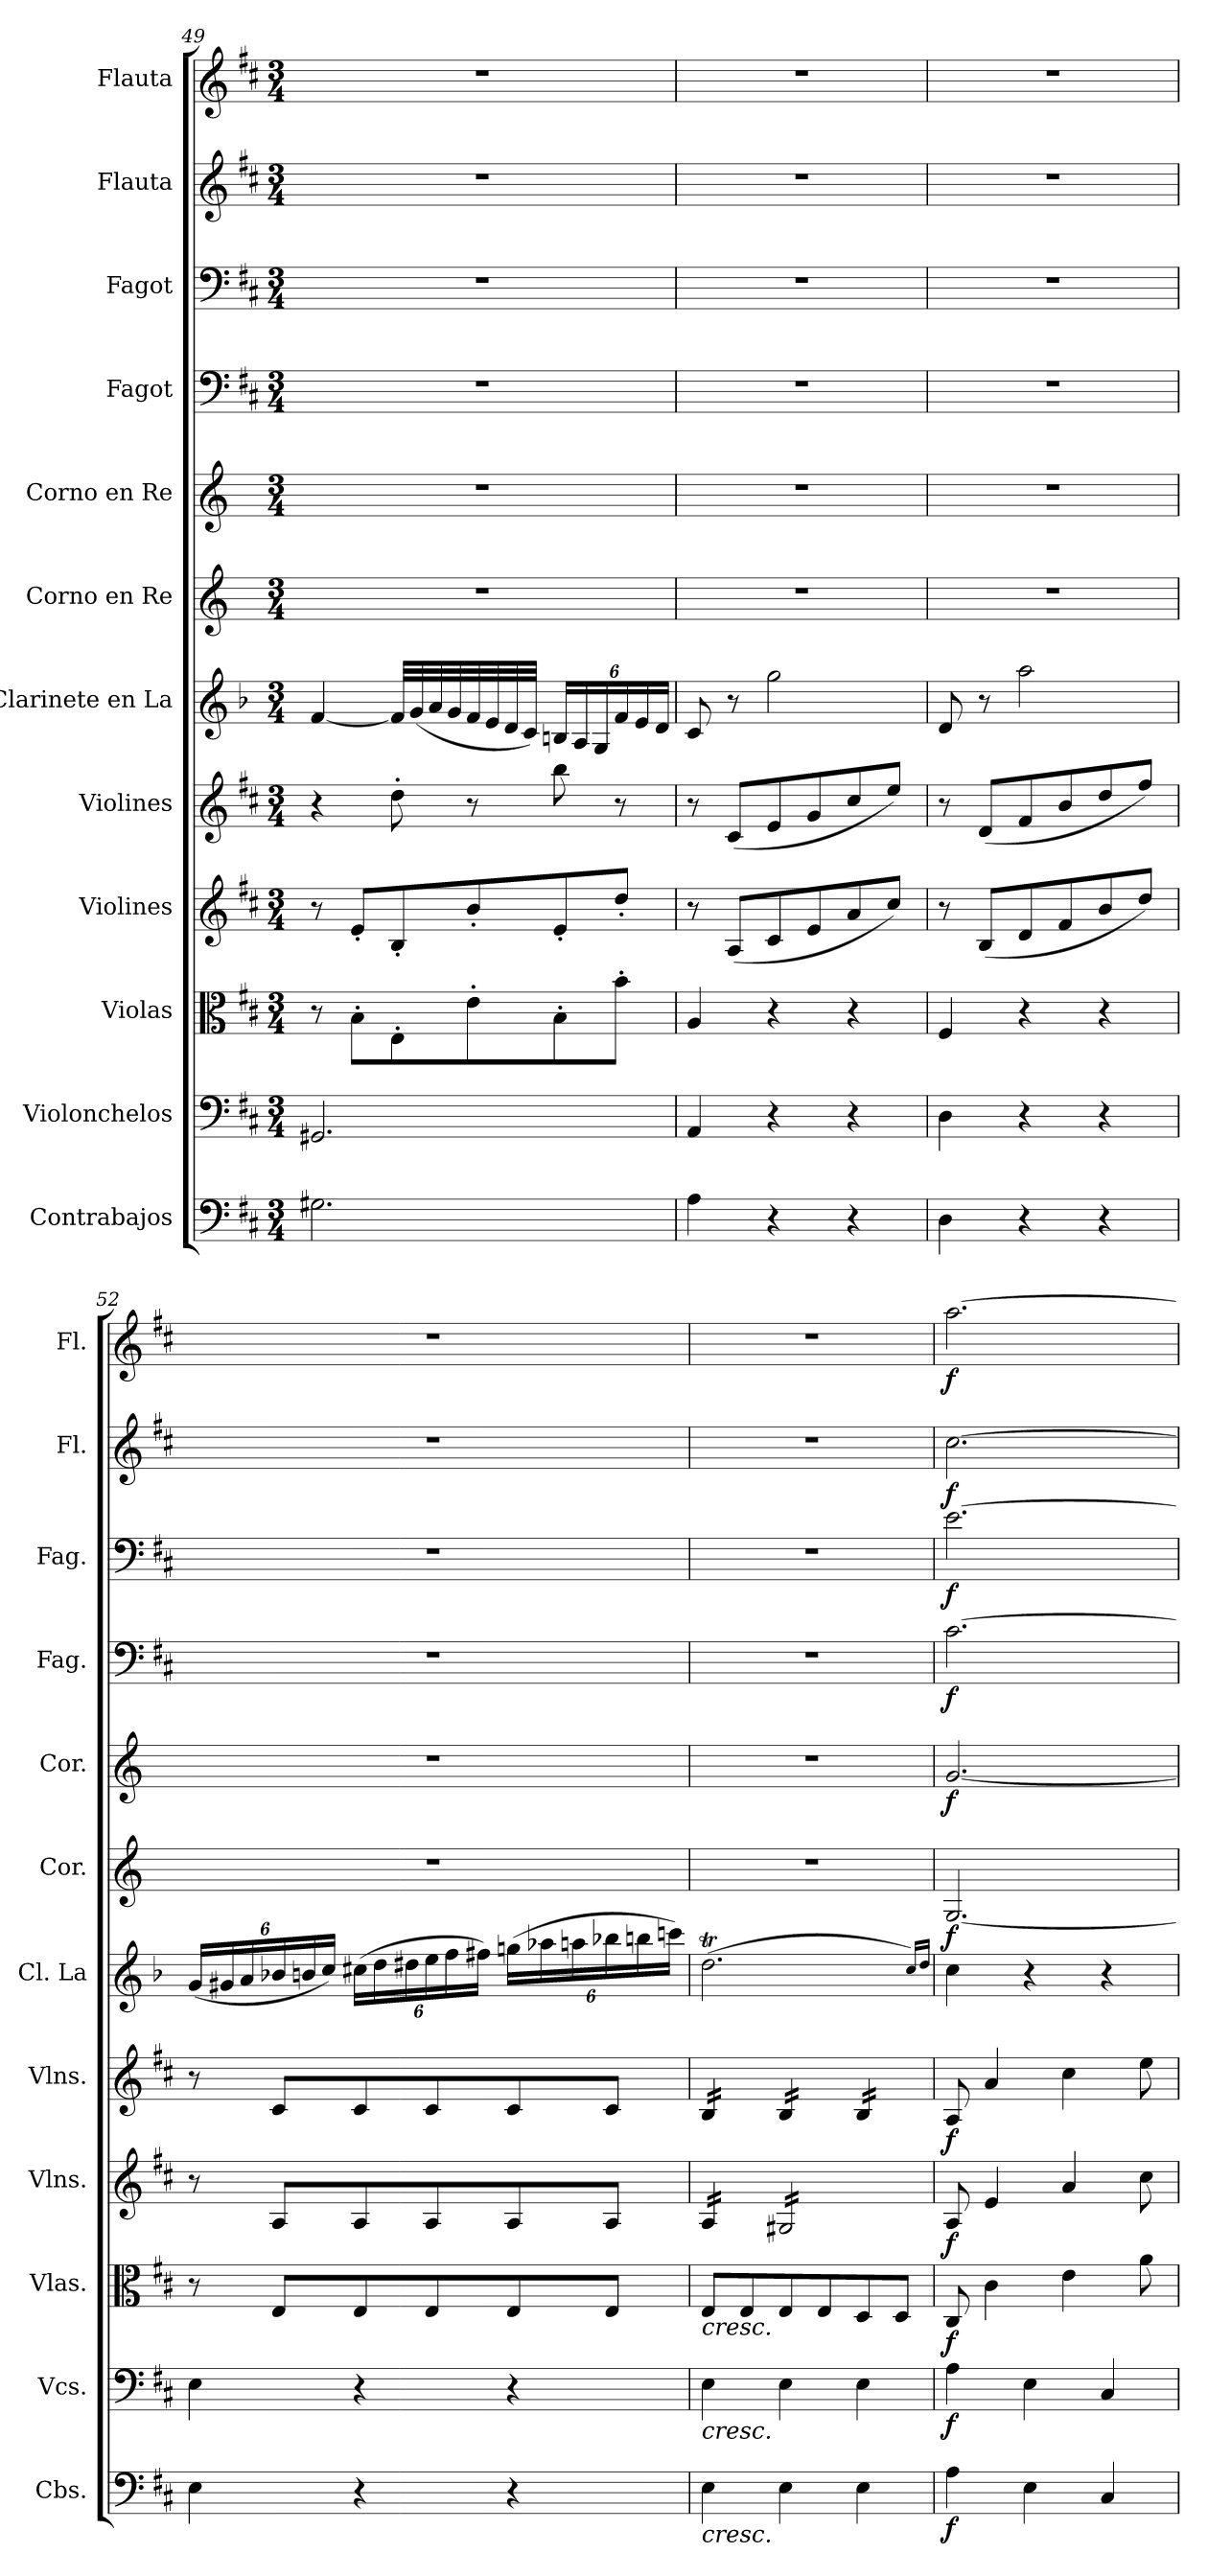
**kern	**dynam	**kern	**dynam	**kern	**dynam	**kern	**dynam	**kern	**dynam	**kern	**kern	**dynam	**kern	**dynam	**kern	**dynam	**kern	**dynam	**kern	**dynam	**kern	**dynam
*part12	*part12	*part11	*part11	*part10	*part10	*part9	*part9	*part8	*part8	*part7	*part6	*part6	*part5	*part5	*part4	*part4	*part3	*part3	*part2	*part2	*part1	*part1
*staff12	*staff12	*staff11	*staff11	*staff10	*staff10	*staff9	*staff9	*staff8	*staff8	*staff7	*staff6	*staff6	*staff5	*staff5	*staff4	*staff4	*staff3	*staff3	*staff2	*staff2	*staff1	*staff1
*I"Contrabajos	*	*I"Violonchelos	*	*I"Violas	*	*I"Violines	*	*I"Violines	*	*I"Clarinete en La	*I"Corno en Re	*	*I"Corno en Re	*	*I"Fagot	*	*I"Fagot	*	*I"Flauta	*	*I"Flauta	*
*I'Cbs.	*	*I'Vcs.	*	*I'Vlas.	*	*I'Vlns.	*	*I'Vlns.	*	*I'Cl. La	*I'Cor.	*	*I'Cor.	*	*I'Fag.	*	*I'Fag.	*	*I'Fl.	*	*I'Fl.	*
*clefF4	*	*clefF4	*	*clefC3	*	*clefG2	*	*clefG2	*	*clefG2	*clefG2	*	*clefG2	*	*clefF4	*	*clefF4	*	*clefG2	*	*clefG2	*
*ITrd7c12	*	*	*	*	*	*	*	*	*	*ITrd2c3	*ITrd6c10	*	*ITrd6c10	*	*	*	*	*	*	*	*	*
*k[f#c#]	*	*k[f#c#]	*	*k[f#c#]	*	*k[f#c#]	*	*k[f#c#]	*	*k[f#c#]	*k[f#c#]	*	*k[f#c#]	*	*k[f#c#]	*	*k[f#c#]	*	*k[f#c#]	*	*k[f#c#]	*
*M3/4	*	*M3/4	*	*M3/4	*	*M3/4	*	*M3/4	*	*M3/4	*M3/4	*	*M3/4	*	*M3/4	*	*M3/4	*	*M3/4	*	*M3/4	*
=49	=49	=49	=49	=49	=49	=49	=49	=49	=49	=49	=49	=49	=49	=49	=49	=49	=49	=49	=49	=49	=49	=49
2.GG#X\	.	2.GG#X/	.	8r	.	8r	.	4r	.	[4d/	2.r	.	2.r	.	2.r	.	2.r	.	2.r	.	2.r	.
.	.	.	.	8B'\L	.	8e'/L	.	.	.	.	.	.	.	.	.	.	.	.	.	.	.	.
.	.	.	.	8E'\	.	8B'/	.	8dd'\	.	32d/LLL]	.	.	.	.	.	.	.	.	.	.	.	.
.	.	.	.	.	.	.	.	.	.	(<32e/	.	.	.	.	.	.	.	.	.	.	.	.
.	.	.	.	.	.	.	.	.	.	32f#/	.	.	.	.	.	.	.	.	.	.	.	.
.	.	.	.	.	.	.	.	.	.	32e/	.	.	.	.	.	.	.	.	.	.	.	.
.	.	.	.	8e'\	.	8b'/	.	8r	.	32d/	.	.	.	.	.	.	.	.	.	.	.	.
.	.	.	.	.	.	.	.	.	.	32c#/	.	.	.	.	.	.	.	.	.	.	.	.
.	.	.	.	.	.	.	.	.	.	32B/	.	.	.	.	.	.	.	.	.	.	.	.
.	.	.	.	.	.	.	.	.	.	32A/JJJ)	.	.	.	.	.	.	.	.	.	.	.	.
*	*	*	*	*	*	*	*	*	*	*Xbrackettup	*	*	*	*	*	*	*	*	*	*	*	*
.	.	.	.	8B'\	.	8e'/	.	8bb\	.	24G#X/LL	.	.	.	.	.	.	.	.	.	.	.	.
.	.	.	.	.	.	.	.	.	.	24F#/	.	.	.	.	.	.	.	.	.	.	.	.
.	.	.	.	.	.	.	.	.	.	24E/	.	.	.	.	.	.	.	.	.	.	.	.
.	.	.	.	8b'\J	.	8dd'/J	.	8r	.	24d/	.	.	.	.	.	.	.	.	.	.	.	.
.	.	.	.	.	.	.	.	.	.	24c#/	.	.	.	.	.	.	.	.	.	.	.	.
.	.	.	.	.	.	.	.	.	.	24B/JJ	.	.	.	.	.	.	.	.	.	.	.	.
=50	=50	=50	=50	=50	=50	=50	=50	=50	=50	=50	=50	=50	=50	=50	=50	=50	=50	=50	=50	=50	=50	=50
4AA\	.	4AA/	.	4A/	.	8r	.	8r	.	8A/	2.r	.	2.r	.	2.r	.	2.r	.	2.r	.	2.r	.
.	.	.	.	.	.	(<8A/L	.	(<8c#/L	.	8r	.	.	.	.	.	.	.	.	.	.	.	.
4r	.	4r	.	4r	.	8c#/	.	8e/	.	2ee\	.	.	.	.	.	.	.	.	.	.	.	.
.	.	.	.	.	.	8e/	.	8g/	.	.	.	.	.	.	.	.	.	.	.	.	.	.
4r	.	4r	.	4r	.	8a/	.	8cc#/	.	.	.	.	.	.	.	.	.	.	.	.	.	.
.	.	.	.	.	.	8cc#/J)	.	8ee/J)	.	.	.	.	.	.	.	.	.	.	.	.	.	.
!!LO:LB:g=z
=51	=51	=51	=51	=51	=51	=51	=51	=51	=51	=51	=51	=51	=51	=51	=51	=51	=51	=51	=51	=51	=51	=51
4DD\	.	4D\	.	4F#/	.	8r	.	8r	.	8B/	2.r	.	2.r	.	2.r	.	2.r	.	2.r	.	2.r	.
.	.	.	.	.	.	(<8B/L	.	(<8d/L	.	8r	.	.	.	.	.	.	.	.	.	.	.	.
4r	.	4r	.	4r	.	8d/	.	8f#/	.	2ff#\	.	.	.	.	.	.	.	.	.	.	.	.
.	.	.	.	.	.	8f#/	.	8b/	.	.	.	.	.	.	.	.	.	.	.	.	.	.
4r	.	4r	.	4r	.	8b/	.	8dd/	.	.	.	.	.	.	.	.	.	.	.	.	.	.
.	.	.	.	.	.	8dd/J)	.	8ff#/J)	.	.	.	.	.	.	.	.	.	.	.	.	.	.
=52	=52	=52	=52	=52	=52	=52	=52	=52	=52	=52	=52	=52	=52	=52	=52	=52	=52	=52	=52	=52	=52	=52
4EE\	.	4E\	.	8r	.	8r	.	8r	.	(<24e/LL	2.r	.	2.r	.	2.r	.	2.r	.	2.r	.	2.r	.
.	.	.	.	.	.	.	.	.	.	24e#X/	.	.	.	.	.	.	.	.	.	.	.	.
.	.	.	.	.	.	.	.	.	.	24f#/	.	.	.	.	.	.	.	.	.	.	.	.
.	.	.	.	8E/L	.	8A/L	.	8c#/L	.	24gn/	.	.	.	.	.	.	.	.	.	.	.	.
.	.	.	.	.	.	.	.	.	.	24g#X/	.	.	.	.	.	.	.	.	.	.	.	.
.	.	.	.	.	.	.	.	.	.	24a/JJ)	.	.	.	.	.	.	.	.	.	.	.	.
4r	.	4r	.	8E/	.	8A/	.	8c#/	.	(>24a#X\LL	.	.	.	.	.	.	.	.	.	.	.	.
.	.	.	.	.	.	.	.	.	.	24b\	.	.	.	.	.	.	.	.	.	.	.	.
.	.	.	.	.	.	.	.	.	.	24b#X\	.	.	.	.	.	.	.	.	.	.	.	.
.	.	.	.	8E/	.	8A/	.	8c#/	.	24cc#\	.	.	.	.	.	.	.	.	.	.	.	.
.	.	.	.	.	.	.	.	.	.	24dd\	.	.	.	.	.	.	.	.	.	.	.	.
.	.	.	.	.	.	.	.	.	.	24dd#X\JJ)	.	.	.	.	.	.	.	.	.	.	.	.
4r	.	4r	.	8E/	.	8A/	.	8c#/	.	(>24een\LL	.	.	.	.	.	.	.	.	.	.	.	.
.	.	.	.	.	.	.	.	.	.	24ffn\	.	.	.	.	.	.	.	.	.	.	.	.
.	.	.	.	.	.	.	.	.	.	24ff#X\	.	.	.	.	.	.	.	.	.	.	.	.
.	.	.	.	8E/J	.	8A/J	.	8c#/J	.	24ggn\	.	.	.	.	.	.	.	.	.	.	.	.
.	.	.	.	.	.	.	.	.	.	24gg#X\	.	.	.	.	.	.	.	.	.	.	.	.
.	.	.	.	.	.	.	.	.	.	24aan\JJ)	.	.	.	.	.	.	.	.	.	.	.	.
=53	=53	=53	=53	=53	=53	=53	=53	=53	=53	=53	=53	=53	=53	=53	=53	=53	=53	=53	=53	=53	=53	=53
!	!	!	!	!	!	!	!	!LO:TX:b:i:t=cresc.	!	!	!	!	!	!	!	!	!	!	!	!	!	!
!	!	!	!	!	!	!LO:TX:b:i:t=cresc.	!	!	!	!	!	!	!	!	!	!	!	!	!	!	!	!
!	!	!	!	!LO:TX:b:i:t=cresc.	!	!	!	!	!	!	!	!	!	!	!	!	!	!	!	!	!	!
!	!	!LO:TX:b:i:t=cresc.	!	!	!	!	!	!	!	!	!	!	!	!	!	!	!	!	!	!	!	!
!LO:TX:b:i:t=cresc.	!	!	!	!	!	!	!	!	!	!	!	!	!	!	!	!	!	!	!	!	!	!
*	*	*	*	*	*	*tremolo	*	*	*	*	*	*	*	*	*	*	*	*	*	*	*	*
*	*	*	*	*	*	*	*	*tremolo	*	*	*	*	*	*	*	*	*	*	*	*	*	*
4EE\	.	4E\	.	8E/L	.	16A/LL	.	16B/LL	.	(<2.bT\	2.r	.	2.r	.	2.r	.	2.r	.	2.r	.	2.r	.
.	.	.	.	.	.	16A/	.	16B/	.	.	.	.	.	.	.	.	.	.	.	.	.	.
.	.	.	.	8E/	.	16A/	.	16B/	.	.	.	.	.	.	.	.	.	.	.	.	.	.
.	.	.	.	.	.	16A/JJ	.	16B/JJ	.	.	.	.	.	.	.	.	.	.	.	.	.	.
4EE\	.	4E\	.	8E/	.	16G#X/LL	.	16B/LL	.	.	.	.	.	.	.	.	.	.	.	.	.	.
.	.	.	.	.	.	16G#X/	.	16B/	.	.	.	.	.	.	.	.	.	.	.	.	.	.
.	.	.	.	8E/	.	16G#X/	.	16B/	.	.	.	.	.	.	.	.	.	.	.	.	.	.
.	.	.	.	.	.	16G#X/	.	16B/JJ	.	.	.	.	.	.	.	.	.	.	.	.	.	.
4EE\	.	4E\	.	8D/	.	16G#X/	.	16B/LL	.	.	.	.	.	.	.	.	.	.	.	.	.	.
.	.	.	.	.	.	16G#X/	.	16B/	.	.	.	.	.	.	.	.	.	.	.	.	.	.
.	.	.	.	8D/J	.	16G#X/	.	16B/	.	.	.	.	.	.	.	.	.	.	.	.	.	.
.	.	.	.	.	.	16G#X/JJ	.	16B/JJ	.	.	.	.	.	.	.	.	.	.	.	.	.	.
*	*	*	*	*	*	*	*	*Xtremolo	*	*	*	*	*	*	*	*	*	*	*	*	*	*
*	*	*	*	*	*	*Xtremolo	*	*	*	*	*	*	*	*	*	*	*	*	*	*	*	*
.	.	.	.	.	.	.	.	.	.	16qa/LL)	.	.	.	.	.	.	.	.	.	.	.	.
.	.	.	.	.	.	.	.	.	.	16qb/JJ	.	.	.	.	.	.	.	.	.	.	.	.
=54	=54	=54	=54	=54	=54	=54	=54	=54	=54	=54	=54	=54	=54	=54	=54	=54	=54	=54	=54	=54	=54	=54
!	!LO:DY:b	!	!LO:DY:b	!	!LO:DY:b	!	!LO:DY:b	!	!LO:DY:b	!	!	!LO:DY:b	!	!LO:DY:b	!	!LO:DY:b	!	!LO:DY:b	!	!LO:DY:b	!	!LO:DY:b
4AA\	f	4A\	f	8C#/	f	8A/	f	8A/	f	4a\	[2.AA/	f	[2.A/	f	[2.c#\	f	[2.e\	f	[2.cc#\	f	[2.aa\	f
.	.	.	.	4c#\	.	4e/	.	4a/	.	.	.	.	.	.	.	.	.	.	.	.	.	.
4EE\	.	4E\	.	.	.	.	.	.	.	4r	.	.	.	.	.	.	.	.	.	.	.	.
.	.	.	.	4e\	.	4a/	.	4cc#\	.	.	.	.	.	.	.	.	.	.	.	.	.	.
4CC#/	.	4C#/	.	.	.	.	.	.	.	4r	.	.	.	.	.	.	.	.	.	.	.	.
.	.	.	.	8a\	.	8cc#\	.	8ee\	.	.	.	.	.	.	.	.	.	.	.	.	.	.
=	=	=	=	=	=	=	=	=	=	=	=	=	=	=	=	=	=	=	=	=	=	=
*-	*-	*-	*-	*-	*-	*-	*-	*-	*-	*-	*-	*-	*-	*-	*-	*-	*-	*-	*-	*-	*-	*-
